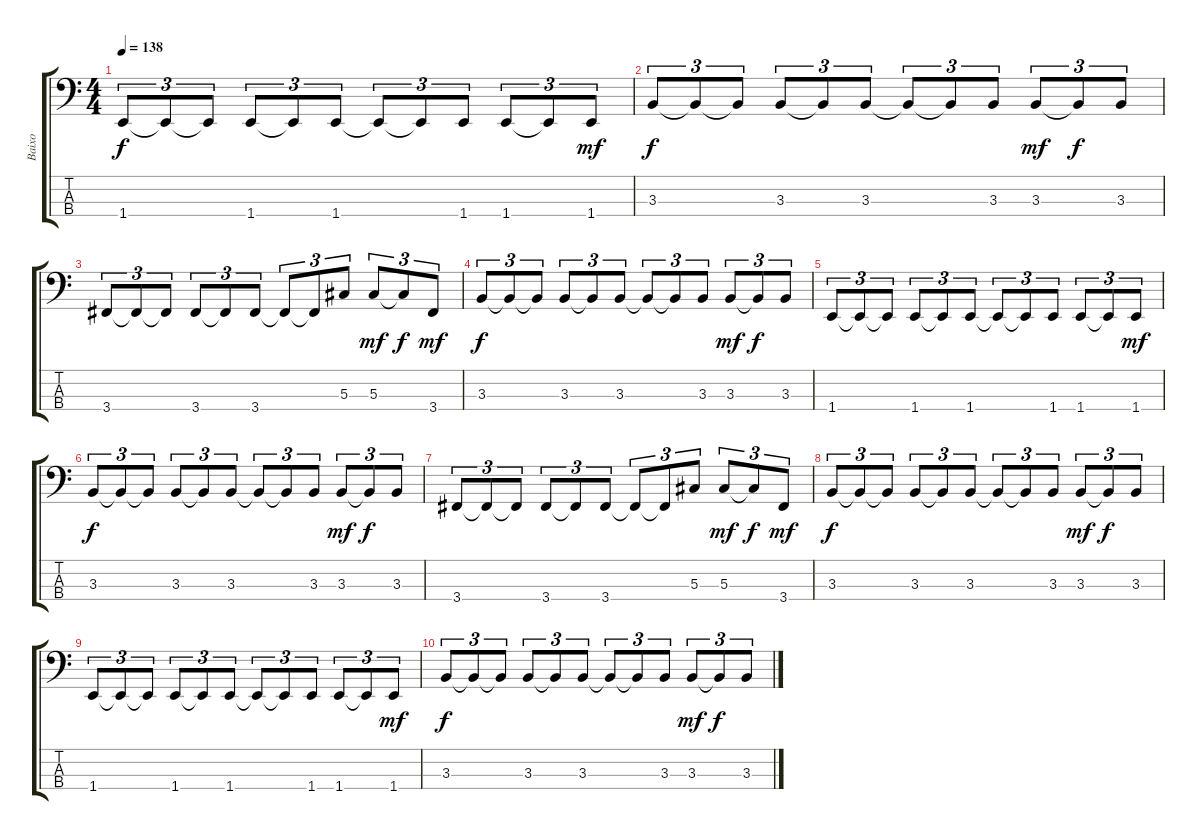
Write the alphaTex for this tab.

\track ("Baixo" "Baixo") {instrument acousticbass}
\staff {score tabs}
\tuning (Gb2 Db2 Ab1 Eb1) {hide}
\ts (4 4)
\tempo 138
\clef f4
\ks c
1.4.8{tu (3 2) dy f} 1.4{t}.8{tu (3 2)} 1.4{t}.8{tu (3 2)} 1.4.8{tu (3 2)} 1.4{t}.8{tu (3 2)} 1.4.8{tu (3 2)} 1.4{t}.8{tu (3 2)} 1.4{t}.8{tu (3 2)} 1.4.8{tu (3 2)} 1.4.8{tu (3 2)} 1.4{t}.8{tu (3 2)} 1.4.8{tu (3 2) dy mf} |
3.3.8{tu (3 2) dy f} 3.3{t}.8{tu (3 2)} 3.3{t}.8{tu (3 2)} 3.3.8{tu (3 2)} 3.3{t}.8{tu (3 2)} 3.3.8{tu (3 2)} 3.3{t}.8{tu (3 2)} 3.3{t}.8{tu (3 2)} 3.3.8{tu (3 2)} 3.3.8{tu (3 2) dy mf} 3.3{t}.8{tu (3 2) dy f} 3.3.8{tu (3 2)} |
3.4.8{tu (3 2) volume 11} 3.4{t}.8{tu (3 2)} 3.4{t}.8{tu (3 2)} 3.4.8{tu (3 2)} 3.4{t}.8{tu (3 2)} 3.4.8{tu (3 2)} 3.4{t}.8{tu (3 2)} 3.4{t}.8{tu (3 2)} 5.3.8{tu (3 2)} 5.3.8{tu (3 2) dy mf} 5.3{t}.8{tu (3 2) dy f} 3.4.8{tu (3 2) dy mf} |
3.3.8{tu (3 2) dy f} 3.3{t}.8{tu (3 2)} 3.3{t}.8{tu (3 2)} 3.3.8{tu (3 2)} 3.3{t}.8{tu (3 2)} 3.3.8{tu (3 2)} 3.3{t}.8{tu (3 2)} 3.3{t}.8{tu (3 2)} 3.3.8{tu (3 2)} 3.3.8{tu (3 2) dy mf} 3.3{t}.8{tu (3 2) dy f} 3.3.8{tu (3 2)} |
1.4.8{tu (3 2) volume 7} 1.4{t}.8{tu (3 2)} 1.4{t}.8{tu (3 2)} 1.4.8{tu (3 2)} 1.4{t}.8{tu (3 2)} 1.4.8{tu (3 2)} 1.4{t}.8{tu (3 2)} 1.4{t}.8{tu (3 2)} 1.4.8{tu (3 2)} 1.4.8{tu (3 2)} 1.4{t}.8{tu (3 2)} 1.4.8{tu (3 2) dy mf} |
3.3.8{tu (3 2) dy f} 3.3{t}.8{tu (3 2)} 3.3{t}.8{tu (3 2)} 3.3.8{tu (3 2)} 3.3{t}.8{tu (3 2)} 3.3.8{tu (3 2)} 3.3{t}.8{tu (3 2)} 3.3{t}.8{tu (3 2)} 3.3.8{tu (3 2)} 3.3.8{tu (3 2) dy mf} 3.3{t}.8{tu (3 2) dy f} 3.3.8{tu (3 2)} |
3.4.8{tu (3 2) volume 3} 3.4{t}.8{tu (3 2)} 3.4{t}.8{tu (3 2)} 3.4.8{tu (3 2)} 3.4{t}.8{tu (3 2)} 3.4.8{tu (3 2)} 3.4{t}.8{tu (3 2)} 3.4{t}.8{tu (3 2)} 5.3.8{tu (3 2)} 5.3.8{tu (3 2) dy mf} 5.3{t}.8{tu (3 2) dy f} 3.4.8{tu (3 2) dy mf} |
3.3.8{tu (3 2) dy f} 3.3{t}.8{tu (3 2)} 3.3{t}.8{tu (3 2)} 3.3.8{tu (3 2)} 3.3{t}.8{tu (3 2)} 3.3.8{tu (3 2)} 3.3{t}.8{tu (3 2)} 3.3{t}.8{tu (3 2)} 3.3.8{tu (3 2)} 3.3.8{tu (3 2) dy mf} 3.3{t}.8{tu (3 2) dy f} 3.3.8{tu (3 2)} |
1.4.8{tu (3 2) volume 0} 1.4{t}.8{tu (3 2)} 1.4{t}.8{tu (3 2)} 1.4.8{tu (3 2)} 1.4{t}.8{tu (3 2)} 1.4.8{tu (3 2)} 1.4{t}.8{tu (3 2)} 1.4{t}.8{tu (3 2)} 1.4.8{tu (3 2)} 1.4.8{tu (3 2)} 1.4{t}.8{tu (3 2)} 1.4.8{tu (3 2) dy mf} |
3.3.8{tu (3 2) dy f} 3.3{t}.8{tu (3 2)} 3.3{t}.8{tu (3 2)} 3.3.8{tu (3 2)} 3.3{t}.8{tu (3 2)} 3.3.8{tu (3 2)} 3.3{t}.8{tu (3 2)} 3.3{t}.8{tu (3 2)} 3.3.8{tu (3 2)} 3.3.8{tu (3 2) dy mf} 3.3{t}.8{tu (3 2) dy f} 3.3.8{tu (3 2)}
